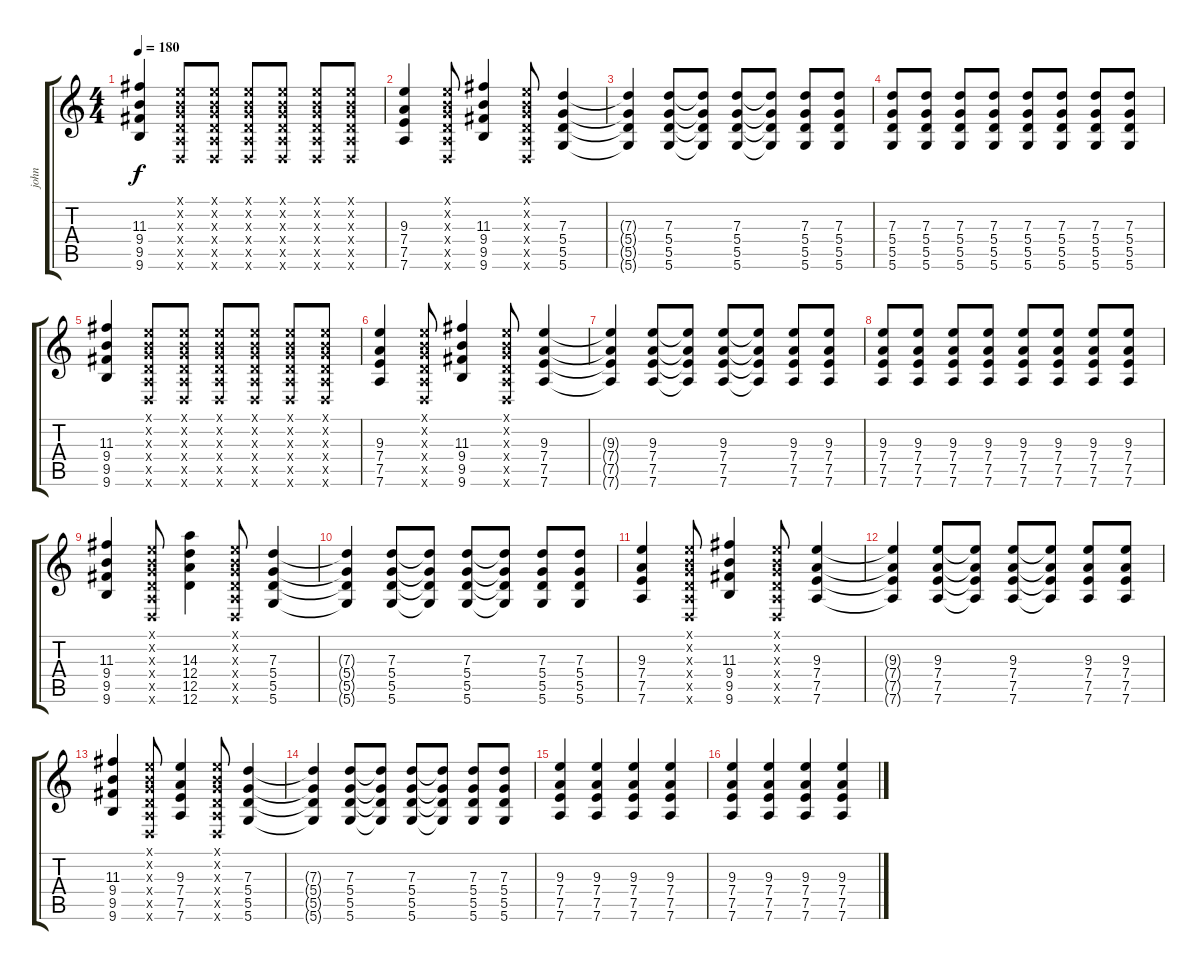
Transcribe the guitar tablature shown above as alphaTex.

\track ("john" "john") {instrument overdrivenguitar}
\staff {score tabs}
\tuning (E4 B3 G3 D3 A2 D2) {hide}
\ts (4 4)
\tempo 180
\clef g2
\ks c
(11.3 9.4 9.5 9.6).4{dy f} (0.1{x} 0.2{x} 0.3{x} 0.4{x} 0.5{x} 0.6{x}).8 (0.1{x} 0.2{x} 0.3{x} 0.4{x} 0.5{x} 0.6{x}).8 (0.1{x} 0.2{x} 0.3{x} 0.4{x} 0.5{x} 0.6{x}).8 (0.1{x} 0.2{x} 0.3{x} 0.4{x} 0.5{x} 0.6{x}).8 (0.1{x} 0.2{x} 0.3{x} 0.4{x} 0.5{x} 0.6{x}).8 (0.1{x} 0.2{x} 0.3{x} 0.4{x} 0.5{x} 0.6{x}).8 |
(9.3 7.4 7.5 7.6).4 (0.1{x} 0.2{x} 0.3{x} 0.4{x} 0.5{x} 0.6{x}).8 (11.3 9.4 9.5 9.6).4 (0.1{x} 0.2{x} 0.3{x} 0.4{x} 0.5{x} 0.6{x}).8 (7.3 5.4 5.5 5.6).4 |
(7.3{t} 5.4{t} 5.5{t} 5.6{t}).4 (7.3 5.4 5.5 5.6).8 (7.3{t} 5.4{t} 5.5{t} 5.6{t}).8 (7.3 5.4 5.5 5.6).8 (7.3{t} 5.4{t} 5.5{t} 5.6{t}).8 (7.3 5.4 5.5 5.6).8 (7.3 5.4 5.5 5.6).8 |
(7.3 5.4 5.5 5.6).8 (7.3 5.4 5.5 5.6).8 (7.3 5.4 5.5 5.6).8 (7.3 5.4 5.5 5.6).8 (7.3 5.4 5.5 5.6).8 (7.3 5.4 5.5 5.6).8 (7.3 5.4 5.5 5.6).8 (7.3 5.4 5.5 5.6).8 |
(11.3 9.4 9.5 9.6).4 (0.1{x} 0.2{x} 0.3{x} 0.4{x} 0.5{x} 0.6{x}).8 (0.1{x} 0.2{x} 0.3{x} 0.4{x} 0.5{x} 0.6{x}).8 (0.1{x} 0.2{x} 0.3{x} 0.4{x} 0.5{x} 0.6{x}).8 (0.1{x} 0.2{x} 0.3{x} 0.4{x} 0.5{x} 0.6{x}).8 (0.1{x} 0.2{x} 0.3{x} 0.4{x} 0.5{x} 0.6{x}).8 (0.1{x} 0.2{x} 0.3{x} 0.4{x} 0.5{x} 0.6{x}).8 |
(9.3 7.4 7.5 7.6).4 (0.1{x} 0.2{x} 0.3{x} 0.4{x} 0.5{x} 0.6{x}).8 (11.3 9.4 9.5 9.6).4 (0.1{x} 0.2{x} 0.3{x} 0.4{x} 0.5{x} 0.6{x}).8 (9.3 7.4 7.5 7.6).4 |
(9.3{t} 7.4{t} 7.5{t} 7.6{t}).4 (9.3 7.4 7.5 7.6).8 (9.3{t} 7.4{t} 7.5{t} 7.6{t}).8 (9.3 7.4 7.5 7.6).8 (9.3{t} 7.4{t} 7.5{t} 7.6{t}).8 (9.3 7.4 7.5 7.6).8 (9.3 7.4 7.5 7.6).8 |
(9.3 7.4 7.5 7.6).8 (9.3 7.4 7.5 7.6).8 (9.3 7.4 7.5 7.6).8 (9.3 7.4 7.5 7.6).8 (9.3 7.4 7.5 7.6).8 (9.3 7.4 7.5 7.6).8 (9.3 7.4 7.5 7.6).8 (9.3 7.4 7.5 7.6).8 |
(11.3 9.4 9.5 9.6).4 (0.1{x} 0.2{x} 0.3{x} 0.4{x} 0.5{x} 0.6{x}).8 (14.3 12.4 12.5 12.6).4 (0.1{x} 0.2{x} 0.3{x} 0.4{x} 0.5{x} 0.6{x}).8 (7.3 5.4 5.5 5.6).4 |
(7.3{t} 5.4{t} 5.5{t} 5.6{t}).4 (7.3 5.4 5.5 5.6).8 (7.3{t} 5.4{t} 5.5{t} 5.6{t}).8 (7.3 5.4 5.5 5.6).8 (7.3{t} 5.4{t} 5.5{t} 5.6{t}).8 (7.3 5.4 5.5 5.6).8 (7.3 5.4 5.5 5.6).8 |
(9.3 7.4 7.5 7.6).4 (0.1{x} 0.2{x} 0.3{x} 0.4{x} 0.5{x} 0.6{x}).8 (11.3 9.4 9.5 9.6).4 (0.1{x} 0.2{x} 0.3{x} 0.4{x} 0.5{x} 0.6{x}).8 (9.3 7.4 7.5 7.6).4 |
(9.3{t} 7.4{t} 7.5{t} 7.6{t}).4 (9.3 7.4 7.5 7.6).8 (9.3{t} 7.4{t} 7.5{t} 7.6{t}).8 (9.3 7.4 7.5 7.6).8 (9.3{t} 7.4{t} 7.5{t} 7.6{t}).8 (9.3 7.4 7.5 7.6).8 (9.3 7.4 7.5 7.6).8 |
(11.3 9.4 9.5 9.6).4 (0.1{x} 0.2{x} 0.3{x} 0.4{x} 0.5{x} 0.6{x}).8 (9.3 7.4 7.5 7.6).4 (0.1{x} 0.2{x} 0.3{x} 0.4{x} 0.5{x} 0.6{x}).8 (7.3 5.4 5.5 5.6).4 |
(7.3{t} 5.4{t} 5.5{t} 5.6{t}).4 (7.3 5.4 5.5 5.6).8 (7.3{t} 5.4{t} 5.5{t} 5.6{t}).8 (7.3 5.4 5.5 5.6).8 (7.3{t} 5.4{t} 5.5{t} 5.6{t}).8 (7.3 5.4 5.5 5.6).8 (7.3 5.4 5.5 5.6).8 |
(9.3 7.4 7.5 7.6).4 (9.3 7.4 7.5 7.6).4 (9.3 7.4 7.5 7.6).4 (9.3 7.4 7.5 7.6).4 |
(9.3 7.4 7.5 7.6).4 (9.3 7.4 7.5 7.6).4 (9.3 7.4 7.5 7.6).4 (9.3 7.4 7.5 7.6).4
